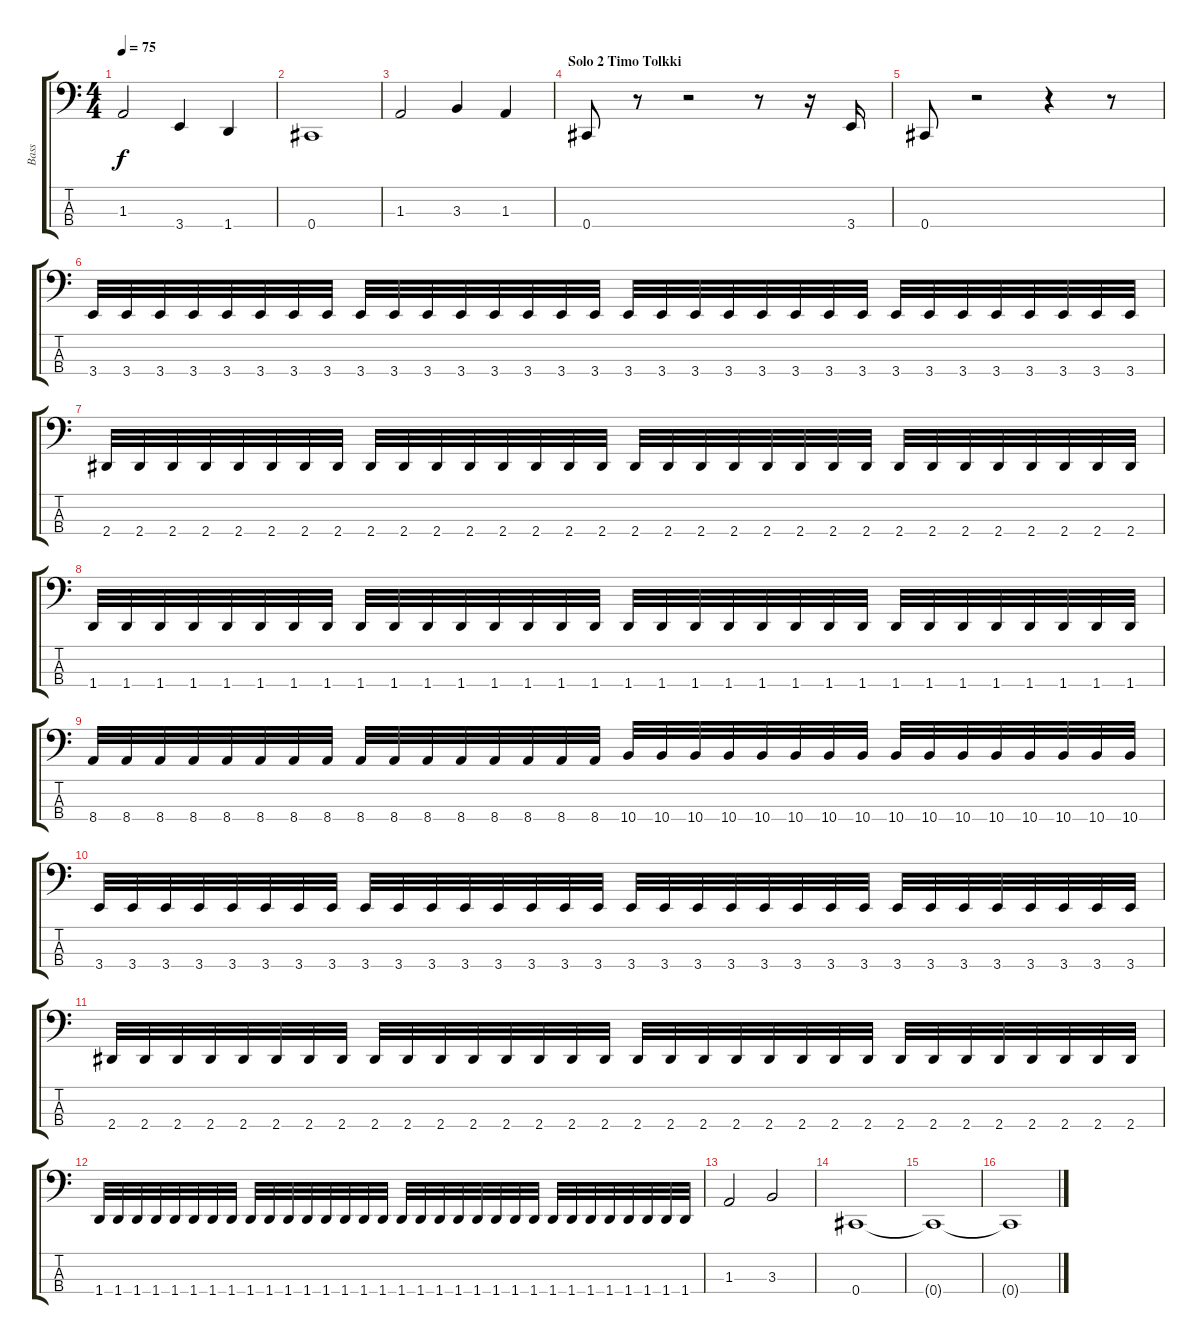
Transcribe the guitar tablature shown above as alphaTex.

\track ("Bass" "Bass") {instrument electricbassfinger}
\staff {score tabs}
\tuning (Gb2 Db2 Ab1 Db1) {hide}
\ts (4 4)
\tempo 75
\clef f4
\ks c
1.3.2{dy f} 3.4.4 1.4.4 |
0.4.1 |
1.3.2 3.3.4 1.3.4 |
\section ("" "Solo 2 Timo Tolkki")
0.4.8 r.8 r.2 r.8 r.16 3.4.16 |
0.4.8 r.2 r.4 r.8 |
3.4.32 3.4.32 3.4.32 3.4.32 3.4.32 3.4.32 3.4.32 3.4.32 3.4.32 3.4.32 3.4.32 3.4.32 3.4.32 3.4.32 3.4.32 3.4.32 3.4.32 3.4.32 3.4.32 3.4.32 3.4.32 3.4.32 3.4.32 3.4.32 3.4.32 3.4.32 3.4.32 3.4.32 3.4.32 3.4.32 3.4.32 3.4.32 |
2.4.32 2.4.32 2.4.32 2.4.32 2.4.32 2.4.32 2.4.32 2.4.32 2.4.32 2.4.32 2.4.32 2.4.32 2.4.32 2.4.32 2.4.32 2.4.32 2.4.32 2.4.32 2.4.32 2.4.32 2.4.32 2.4.32 2.4.32 2.4.32 2.4.32 2.4.32 2.4.32 2.4.32 2.4.32 2.4.32 2.4.32 2.4.32 |
1.4.32 1.4.32 1.4.32 1.4.32 1.4.32 1.4.32 1.4.32 1.4.32 1.4.32 1.4.32 1.4.32 1.4.32 1.4.32 1.4.32 1.4.32 1.4.32 1.4.32 1.4.32 1.4.32 1.4.32 1.4.32 1.4.32 1.4.32 1.4.32 1.4.32 1.4.32 1.4.32 1.4.32 1.4.32 1.4.32 1.4.32 1.4.32 |
8.4.32 8.4.32 8.4.32 8.4.32 8.4.32 8.4.32 8.4.32 8.4.32 8.4.32 8.4.32 8.4.32 8.4.32 8.4.32 8.4.32 8.4.32 8.4.32 10.4.32 10.4.32 10.4.32 10.4.32 10.4.32 10.4.32 10.4.32 10.4.32 10.4.32 10.4.32 10.4.32 10.4.32 10.4.32 10.4.32 10.4.32 10.4.32 |
3.4.32 3.4.32 3.4.32 3.4.32 3.4.32 3.4.32 3.4.32 3.4.32 3.4.32 3.4.32 3.4.32 3.4.32 3.4.32 3.4.32 3.4.32 3.4.32 3.4.32 3.4.32 3.4.32 3.4.32 3.4.32 3.4.32 3.4.32 3.4.32 3.4.32 3.4.32 3.4.32 3.4.32 3.4.32 3.4.32 3.4.32 3.4.32 |
2.4.32 2.4.32 2.4.32 2.4.32 2.4.32 2.4.32 2.4.32 2.4.32 2.4.32 2.4.32 2.4.32 2.4.32 2.4.32 2.4.32 2.4.32 2.4.32 2.4.32 2.4.32 2.4.32 2.4.32 2.4.32 2.4.32 2.4.32 2.4.32 2.4.32 2.4.32 2.4.32 2.4.32 2.4.32 2.4.32 2.4.32 2.4.32 |
1.4.32 1.4.32 1.4.32 1.4.32 1.4.32 1.4.32 1.4.32 1.4.32 1.4.32 1.4.32 1.4.32 1.4.32 1.4.32 1.4.32 1.4.32 1.4.32 1.4.32 1.4.32 1.4.32 1.4.32 1.4.32 1.4.32 1.4.32 1.4.32 1.4.32 1.4.32 1.4.32 1.4.32 1.4.32 1.4.32 1.4.32 1.4.32 |
1.3.2 3.3.2 |
0.4.1 |
0.4{t}.1 |
0.4{t}.1
